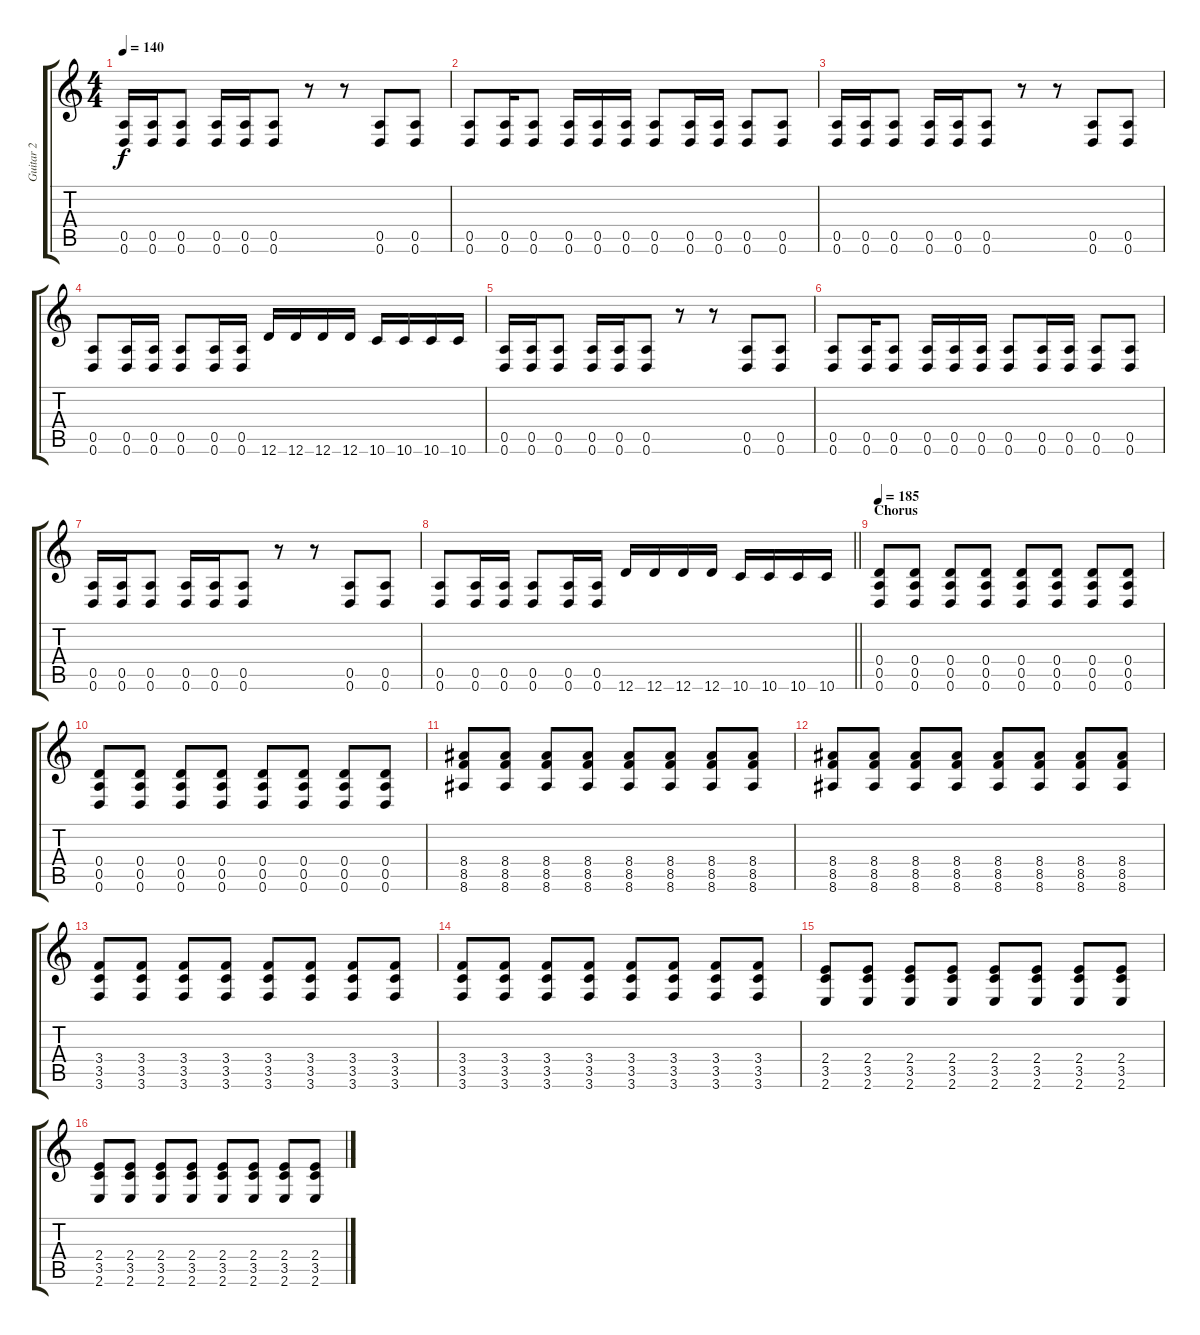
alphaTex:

\track ("Guitar 2" "Guitar 2") {instrument distortionguitar}
\staff {score tabs}
\tuning (E4 B3 G3 D3 A2 D2) {hide}
\ts (4 4)
\tempo 140
\clef g2
\ks c
(0.5 0.6).16{dy f} (0.5 0.6).16 (0.5 0.6).8 (0.5 0.6).16 (0.5 0.6).16 (0.5 0.6).8 r.8 r.8 (0.5 0.6).8 (0.5 0.6).8 |
(0.5 0.6).8 (0.5 0.6).16 (0.5 0.6).8 (0.5 0.6).16 (0.5 0.6).16 (0.5 0.6).16 (0.5 0.6).8 (0.5 0.6).16 (0.5 0.6).16 (0.5 0.6).8 (0.5 0.6).8 |
(0.5 0.6).16 (0.5 0.6).16 (0.5 0.6).8 (0.5 0.6).16 (0.5 0.6).16 (0.5 0.6).8 r.8 r.8 (0.5 0.6).8 (0.5 0.6).8 |
(0.5 0.6).8 (0.5 0.6).16 (0.5 0.6).16 (0.5 0.6).8 (0.5 0.6).16 (0.5 0.6).16 12.6.16 12.6.16 12.6.16 12.6.16 10.6.16 10.6.16 10.6.16 10.6.16 |
(0.5 0.6).16 (0.5 0.6).16 (0.5 0.6).8 (0.5 0.6).16 (0.5 0.6).16 (0.5 0.6).8 r.8 r.8 (0.5 0.6).8 (0.5 0.6).8 |
(0.5 0.6).8 (0.5 0.6).16 (0.5 0.6).8 (0.5 0.6).16 (0.5 0.6).16 (0.5 0.6).16 (0.5 0.6).8 (0.5 0.6).16 (0.5 0.6).16 (0.5 0.6).8 (0.5 0.6).8 |
(0.5 0.6).16 (0.5 0.6).16 (0.5 0.6).8 (0.5 0.6).16 (0.5 0.6).16 (0.5 0.6).8 r.8 r.8 (0.5 0.6).8 (0.5 0.6).8 |
\barLineRight lightlight
(0.5 0.6).8 (0.5 0.6).16 (0.5 0.6).16 (0.5 0.6).8 (0.5 0.6).16 (0.5 0.6).16 12.6.16 12.6.16 12.6.16 12.6.16 10.6.16 10.6.16 10.6.16 10.6.16 |
\section ("" "Chorus")
\tempo 185
(0.4 0.5 0.6).8 (0.4 0.5 0.6).8 (0.4 0.5 0.6).8 (0.4 0.5 0.6).8 (0.4 0.5 0.6).8 (0.4 0.5 0.6).8 (0.4 0.5 0.6).8 (0.4 0.5 0.6).8 |
(0.4 0.5 0.6).8 (0.4 0.5 0.6).8 (0.4 0.5 0.6).8 (0.4 0.5 0.6).8 (0.4 0.5 0.6).8 (0.4 0.5 0.6).8 (0.4 0.5 0.6).8 (0.4 0.5 0.6).8 |
(8.4 8.5 8.6).8 (8.4 8.5 8.6).8 (8.4 8.5 8.6).8 (8.4 8.5 8.6).8 (8.4 8.5 8.6).8 (8.4 8.5 8.6).8 (8.4 8.5 8.6).8 (8.4 8.5 8.6).8 |
(8.4 8.5 8.6).8 (8.4 8.5 8.6).8 (8.4 8.5 8.6).8 (8.4 8.5 8.6).8 (8.4 8.5 8.6).8 (8.4 8.5 8.6).8 (8.4 8.5 8.6).8 (8.4 8.5 8.6).8 |
(3.4 3.5 3.6).8 (3.4 3.5 3.6).8 (3.4 3.5 3.6).8 (3.4 3.5 3.6).8 (3.4 3.5 3.6).8 (3.4 3.5 3.6).8 (3.4 3.5 3.6).8 (3.4 3.5 3.6).8 |
(3.4 3.5 3.6).8 (3.4 3.5 3.6).8 (3.4 3.5 3.6).8 (3.4 3.5 3.6).8 (3.4 3.5 3.6).8 (3.4 3.5 3.6).8 (3.4 3.5 3.6).8 (3.4 3.5 3.6).8 |
(2.4 3.5 2.6).8 (2.4 3.5 2.6).8 (2.4 3.5 2.6).8 (2.4 3.5 2.6).8 (2.4 3.5 2.6).8 (2.4 3.5 2.6).8 (2.4 3.5 2.6).8 (2.4 3.5 2.6).8 |
(2.4 3.5 2.6).8 (2.4 3.5 2.6).8 (2.4 3.5 2.6).8 (2.4 3.5 2.6).8 (2.4 3.5 2.6).8 (2.4 3.5 2.6).8 (2.4 3.5 2.6).8 (2.4 3.5 2.6).8
